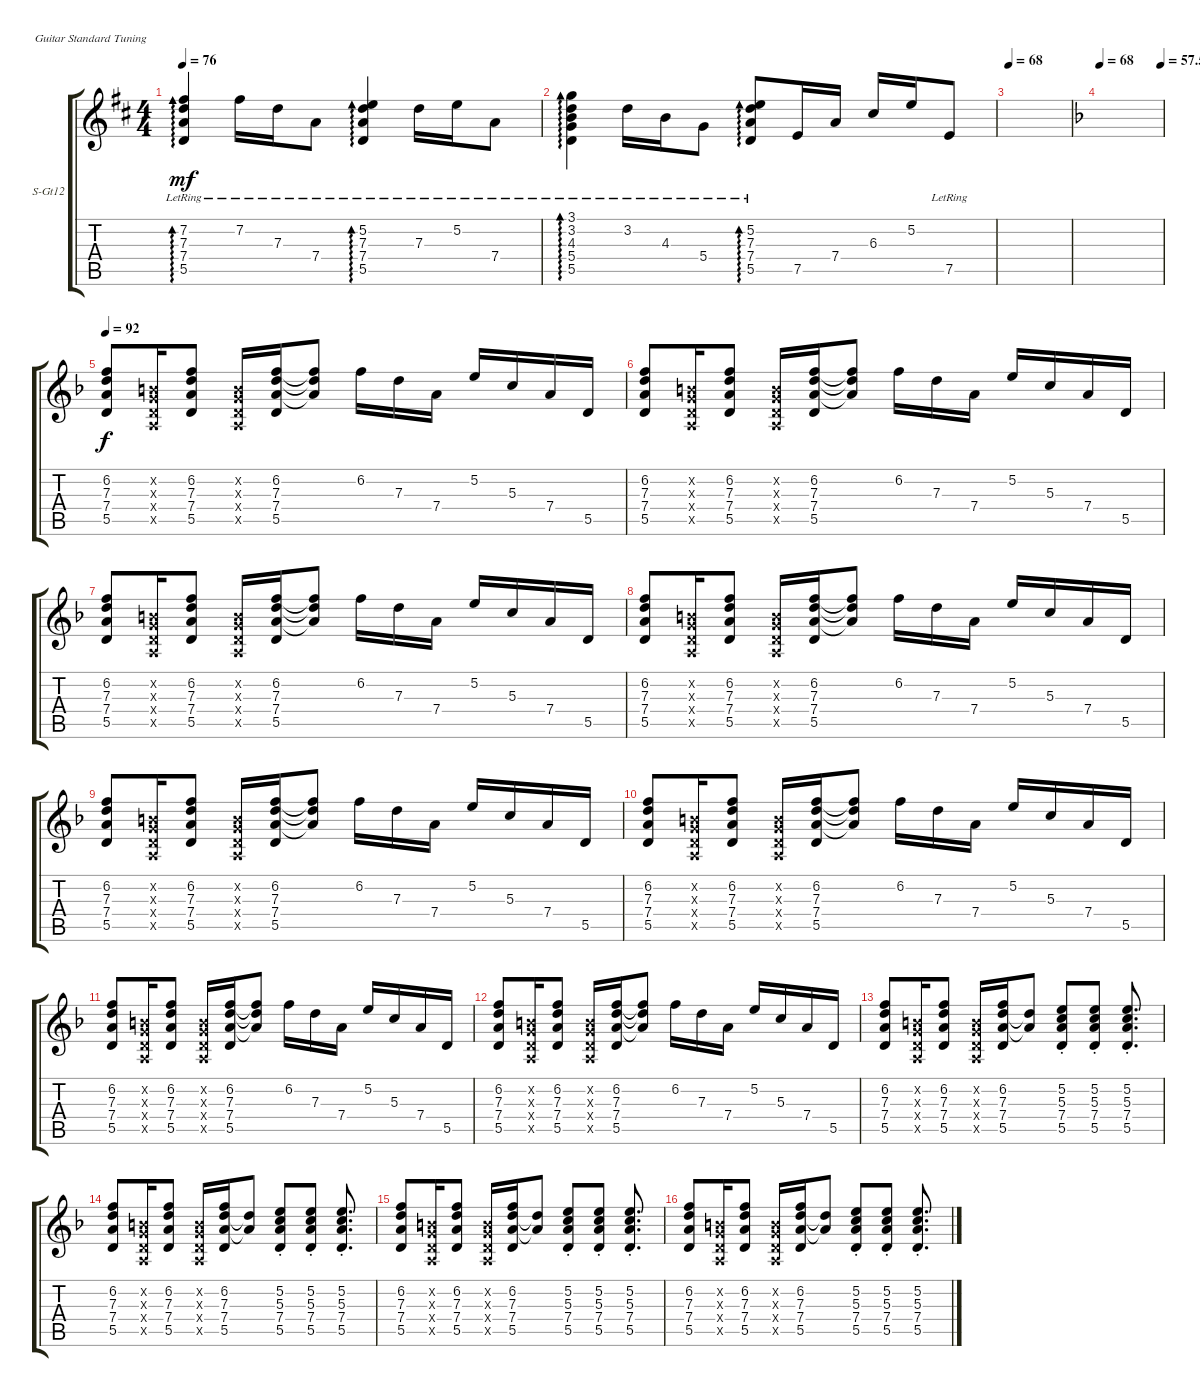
\defaultSystemsLayout 4
\bracketExtendMode groupsimilarinstruments
\firstSystemTrackNameOrientation horizontal
\otherSystemsTrackNameOrientation horizontal
\track ("12 St. Steel Guitar (Rutherford)" "S-Gt12") {instrument acousticguitarsteel}
\staff {score tabs}
\tuning (E4 B3 G3 D3 A2 E2)
\ts (4 4)
\scale
0.5
\tempo 76
\accidentals auto
\clef g2
\ottava regular
\simile none
\ks d
(7.2{lr} 7.3{lr} 7.4{lr} 5.5{lr}).4{ad 0 dy mf} 7.2{lr}.16 7.3{lr}.16 7.4{lr}.8 (5.2{lr} 7.3{lr} 7.4{lr} 5.5{lr}).4{ad 0} 7.3{lr}.16 5.2{lr}.16 7.4{lr}.8 |
\scale
0.5 (3.1{lr} 3.2{lr} 4.3{lr} 5.4{lr} 5.5{lr}).4{ad 0} 3.2{lr}.16 4.3{lr}.16 5.4{lr}.8 (5.2{lr} 7.3{lr} 7.4{lr} 5.5{lr}).8{ad 0} 7.5.16 7.4.16 6.3.16 5.2.16 7.5{lr}.8 |
\scale
0.834225
\tempo 68
|
\tempo 68
\tempo (57.5059 0.975)
\ks dminor
|
\tempo 92
(6.2 7.3 7.4 5.5).8{dy f} (0.4{x} 0.5{x} 0.3{x} 0.2{x}).16 (7.4 7.3 6.2 5.5).8 (0.4{x} 0.2{x} 0.3{x} 0.5{x}).16 (7.4 7.3 6.2 5.5).16 (7.4{t} 7.3{t} 6.2{t}).8 6.2.16 7.3.16 7.4.16 5.2.16 5.3.16 7.4.16 5.5.16 |
(6.2 7.3 7.4 5.5).8 (0.4{x} 0.5{x} 0.3{x} 0.2{x}).16 (7.4 7.3 6.2 5.5).8 (0.4{x} 0.2{x} 0.3{x} 0.5{x}).16 (7.4 7.3 6.2 5.5).16 (7.4{t} 7.3{t} 6.2{t}).8 6.2.16 7.3.16 7.4.16 5.2.16 5.3.16 7.4.16 5.5.16 |
(6.2 7.3 7.4 5.5).8 (0.4{x} 0.5{x} 0.3{x} 0.2{x}).16 (7.4 7.3 6.2 5.5).8 (0.4{x} 0.2{x} 0.3{x} 0.5{x}).16 (7.4 7.3 6.2 5.5).16 (7.4{t} 7.3{t} 6.2{t}).8 6.2.16 7.3.16 7.4.16 5.2.16 5.3.16 7.4.16 5.5.16 |
(6.2 7.3 7.4 5.5).8 (0.4{x} 0.5{x} 0.3{x} 0.2{x}).16 (7.4 7.3 6.2 5.5).8 (0.4{x} 0.2{x} 0.3{x} 0.5{x}).16 (7.4 7.3 6.2 5.5).16 (7.4{t} 7.3{t} 6.2{t}).8 6.2.16 7.3.16 7.4.16 5.2.16 5.3.16 7.4.16 5.5.16 |
(6.2 7.3 7.4 5.5).8 (0.4{x} 0.5{x} 0.3{x} 0.2{x}).16 (7.4 7.3 6.2 5.5).8 (0.4{x} 0.2{x} 0.3{x} 0.5{x}).16 (7.4 7.3 6.2 5.5).16 (7.4{t} 7.3{t} 6.2{t}).8 6.2.16 7.3.16 7.4.16 5.2.16 5.3.16 7.4.16 5.5.16 |
(6.2 7.3 7.4 5.5).8 (0.4{x} 0.5{x} 0.3{x} 0.2{x}).16 (7.4 7.3 6.2 5.5).8 (0.4{x} 0.2{x} 0.3{x} 0.5{x}).16 (7.4 7.3 6.2 5.5).16 (7.4{t} 7.3{t} 6.2{t}).8 6.2.16 7.3.16 7.4.16 5.2.16 5.3.16 7.4.16 5.5.16 |
(6.2 7.3 7.4 5.5).8 (0.4{x} 0.5{x} 0.3{x} 0.2{x}).16 (7.4 7.3 6.2 5.5).8 (0.4{x} 0.2{x} 0.3{x} 0.5{x}).16 (7.4 7.3 6.2 5.5).16 (7.4{t} 7.3{t} 6.2{t}).8 6.2.16 7.3.16 7.4.16 5.2.16 5.3.16 7.4.16 5.5.16 |
(6.2 7.3 7.4 5.5).8 (0.4{x} 0.5{x} 0.3{x} 0.2{x}).16 (7.4 7.3 6.2 5.5).8 (0.4{x} 0.2{x} 0.3{x} 0.5{x}).16 (7.4 7.3 6.2 5.5).16 (7.4{t} 7.3{t} 6.2{t}).8 6.2.16 7.3.16 7.4.16 5.2.16 5.3.16 7.4.16 5.5.16 |
(6.2 7.3 7.4 5.5).8 (0.4{x} 0.5{x} 0.3{x} 0.2{x}).16 (7.4 7.3 6.2 5.5).8 (0.4{x} 0.2{x} 0.3{x} 0.5{x}).16 (7.4 7.3 6.2 5.5).16 (7.4{t} 7.3{t}).8 (5.2{st} 5.3{st} 7.4{st} 5.5{st}).8 (5.2{st} 5.3{st} 7.4{st} 5.5{st}).8 (5.2{st} 5.3{st} 7.4{st} 5.5{st}).8{d} |
(6.2 7.3 7.4 5.5).8 (0.4{x} 0.5{x} 0.3{x} 0.2{x}).16 (7.4 7.3 6.2 5.5).8 (0.4{x} 0.2{x} 0.3{x} 0.5{x}).16 (7.4 7.3 6.2 5.5).16 (7.4{t} 7.3{t}).8 (5.2{st} 5.3{st} 7.4{st} 5.5{st}).8 (5.2{st} 5.3{st} 7.4{st} 5.5{st}).8 (5.2{st} 5.3{st} 7.4{st} 5.5{st}).8{d} |
(6.2 7.3 7.4 5.5).8 (0.4{x} 0.5{x} 0.3{x} 0.2{x}).16 (7.4 7.3 6.2 5.5).8 (0.4{x} 0.2{x} 0.3{x} 0.5{x}).16 (7.4 7.3 6.2 5.5).16 (7.4{t} 7.3{t}).8 (5.2{st} 5.3{st} 7.4{st} 5.5{st}).8 (5.2{st} 5.3{st} 7.4{st} 5.5{st}).8 (5.2{st} 5.3{st} 7.4{st} 5.5{st}).8{d} |
(6.2 7.3 7.4 5.5).8 (0.4{x} 0.5{x} 0.3{x} 0.2{x}).16 (7.4 7.3 6.2 5.5).8 (0.4{x} 0.2{x} 0.3{x} 0.5{x}).16 (7.4 7.3 6.2 5.5).16 (7.4{t} 7.3{t}).8 (5.2{st} 5.3{st} 7.4{st} 5.5{st}).8 (5.2{st} 5.3{st} 7.4{st} 5.5{st}).8 (5.2{st} 5.3{st} 7.4{st} 5.5{st}).8{d}
